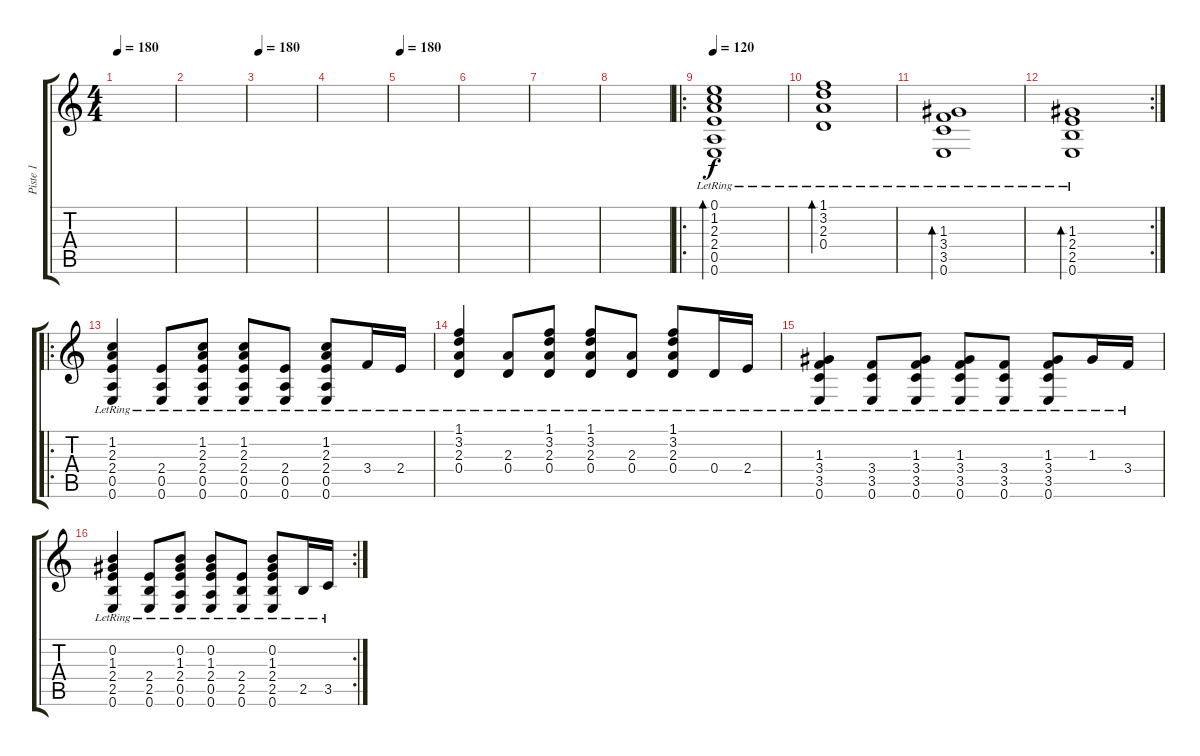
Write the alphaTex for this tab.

\track ("Piste 1" "Piste 1") {instrument acousticguitarsteel}
\staff {score tabs}
\tuning (E4 B3 G3 D3 A2 E2) {hide}
\ts (4 4)
\tempo 180
\clef g2
\ks c
|
|
\tempo 180
|
|
\tempo 180
|
|
|
|
\ro
\tempo 120
(0.1{lr} 1.2{lr} 2.3{lr} 2.4{lr} 0.5{lr} 0.6{lr}).1{bd 240} |
(1.1{lr} 3.2{lr} 2.3{lr} 0.4{lr}).1{bd 240} |
(1.3{lr} 3.4{lr} 3.5{lr} 0.6{lr}).1{bd 240} |
\rc 2
(1.3{lr} 2.4{lr} 2.5{lr} 0.6{lr}).1{bd 240} |
\ro
(1.2{lr} 2.3{lr} 2.4{lr} 0.5{lr} 0.6{lr}).4{volume 12} (2.4{lr} 0.5{lr} 0.6{lr}).8 (1.2{lr} 2.3{lr} 2.4{lr} 0.5{lr} 0.6{lr}).8 (1.2{lr} 2.3{lr} 2.4{lr} 0.5{lr} 0.6{lr}).8 (2.4{lr} 0.5{lr} 0.6{lr}).8 (1.2{lr} 2.3{lr} 2.4{lr} 0.5{lr} 0.6{lr}).8 3.4{lr}.16 2.4{lr}.16 |
(1.1{lr} 3.2{lr} 2.3{lr} 0.4{lr}).4 (2.3{lr} 0.4{lr}).8 (1.1{lr} 3.2{lr} 2.3{lr} 0.4{lr}).8 (1.1{lr} 3.2{lr} 2.3{lr} 0.4{lr}).8 (2.3{lr} 0.4{lr}).8 (1.1{lr} 3.2{lr} 2.3{lr} 0.4{lr}).8 0.4{lr}.16 2.4{lr}.16 |
(1.3{lr} 3.4{lr} 3.5{lr} 0.6{lr}).4 (3.4{lr} 3.5{lr} 0.6{lr}).8 (1.3{lr} 3.4{lr} 3.5{lr} 0.6{lr}).8 (1.3{lr} 3.4{lr} 3.5{lr} 0.6{lr}).8 (3.4{lr} 3.5{lr} 0.6{lr}).8 (1.3{lr} 3.4{lr} 3.5{lr} 0.6{lr}).8 1.3{lr}.16 3.4{lr}.16 |
\rc 2
(0.2{lr} 1.3{lr} 2.4{lr} 2.5{lr} 0.6{lr}).4 (2.4{lr} 2.5{lr} 0.6{lr}).8 (0.2{lr} 1.3{lr} 2.4{lr} 0.5{lr} 0.6{lr}).8 (0.2{lr} 1.3{lr} 2.4{lr} 0.5{lr} 0.6{lr}).8 (2.4{lr} 2.5{lr} 0.6{lr}).8 (0.2{lr} 1.3{lr} 2.4{lr} 2.5{lr} 0.6{lr}).8 2.5{lr}.16 3.5{lr}.16
